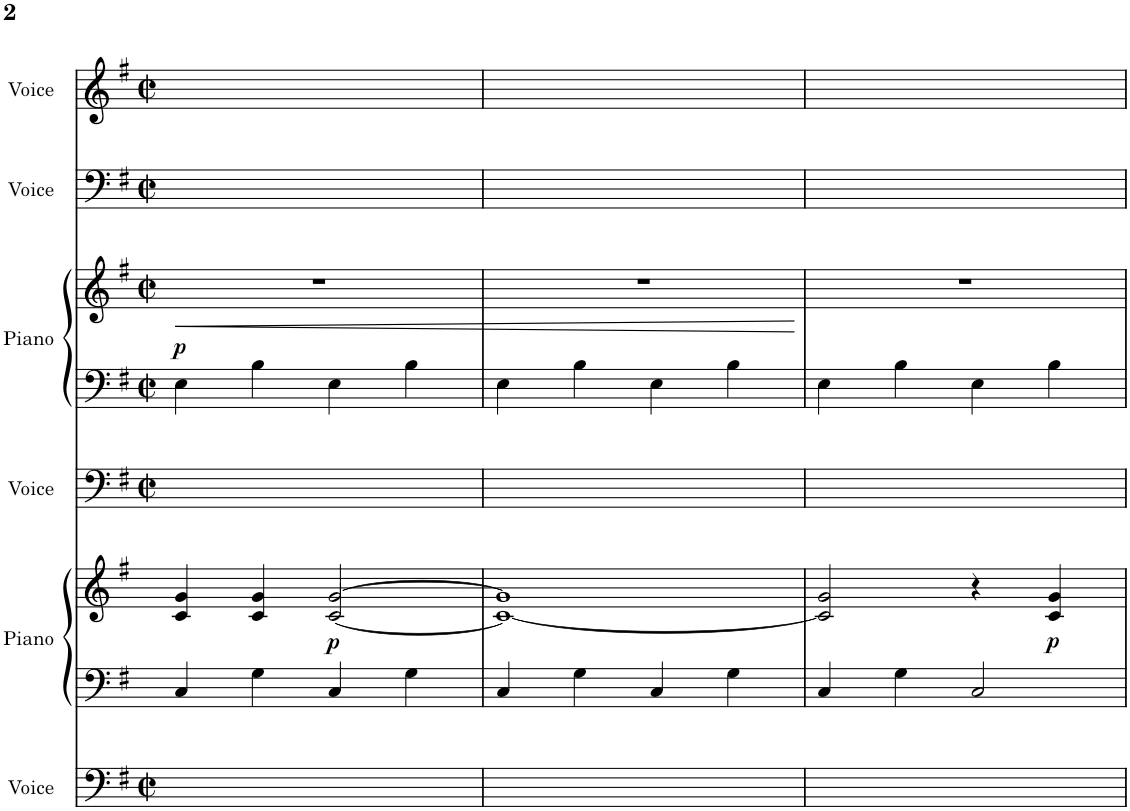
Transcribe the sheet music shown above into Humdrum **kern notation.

**kern	**kern	**kern	**dynam	**kern	**kern	**kern	**dynam	**kern	**kern
*part6	*part5	*part5	*part5	*part4	*part3	*part3	*part3	*part2	*part1
*staff8	*staff7	*staff6	*staff6/7	*staff5	*staff4	*staff3	*staff3/4	*staff2	*staff1
*I"Voice	*I"Piano	*	*	*I"Voice	*I"Piano	*	*	*I"Voice	*I"Voice
*I'V	*I'Pno	*	*	*I'V	*I'Pno	*	*	*I'V	*I'V
*clefF4	*clefF4	*clefG2	*	*clefF4	*clefF4	*clefG2	*	*clefF4	*clefG2
*k[f#]	*k[f#]	*k[f#]	*	*k[f#]	*k[f#]	*k[f#]	*	*k[f#]	*k[f#]
*M2/2	*	*	*	*M2/2	*M2/2	*M2/2	*	*M2/2	*M2/2
*met(c|)	*	*	*	*met(c|)	*met(c|)	*met(c|)	*	*met(c|)	*met(c|)
=1	=1	=1	=1	=1	=1	=1	=1	=1	=1
*	*	*^	*	*	*	*	*	*	*
!	!	!	!	!	!	!	!	!LO:HP:b	!	!
!	!	!	!	!	!	!	!	!LO:DY:n=1:a=2	!	!
1ryy	4C/	4c/ 4g/	2ryy	.	1ryy	4E\	1r	< p	1ryy	1ryy
.	4G\	4c/ 4g/	.	.	.	4B\	.	.	.	.
!	!	!	!	!LO:DY:b	!	!	!	!	!	!
.	4C/	[<2c/	[>2g/	p	.	4E\	.	.	.	.
.	4G\	.	.	.	.	4B\	.	.	.	.
=2	=2	=2	=2	=2	=2	=2	=2	=2	=2	=2
1ryy	4C/	1c_	1g]	.	1ryy	4E\	1r	.	1ryy	1ryy
.	4G\	.	.	.	.	4B\	.	.	.	.
.	4C/	.	.	.	.	4E\	.	.	.	.
.	4G\	.	.	.	.	4B\	.	.	.	.
*	*	*v	*v	*	*	*	*	*	*	*
.	.	.	.	.	.	.	[	.	.
=3	=3	=3	=3	=3	=3	=3	=3	=3	=3
1ryy	4C/	2c/] 2g/	.	1ryy	4E\	1r	.	1ryy	1ryy
.	4G\	.	.	.	4B\	.	.	.	.
.	2C/	4r	.	.	4E\	.	.	.	.
!	!	!	!LO:DY:b	!	!	!	!	!	!
.	.	4c/ 4g/	p	.	4B\	.	.	.	.
=	=	=	=	=	=	=	=	=	=
*-	*-	*-	*-	*-	*-	*-	*-	*-	*-
